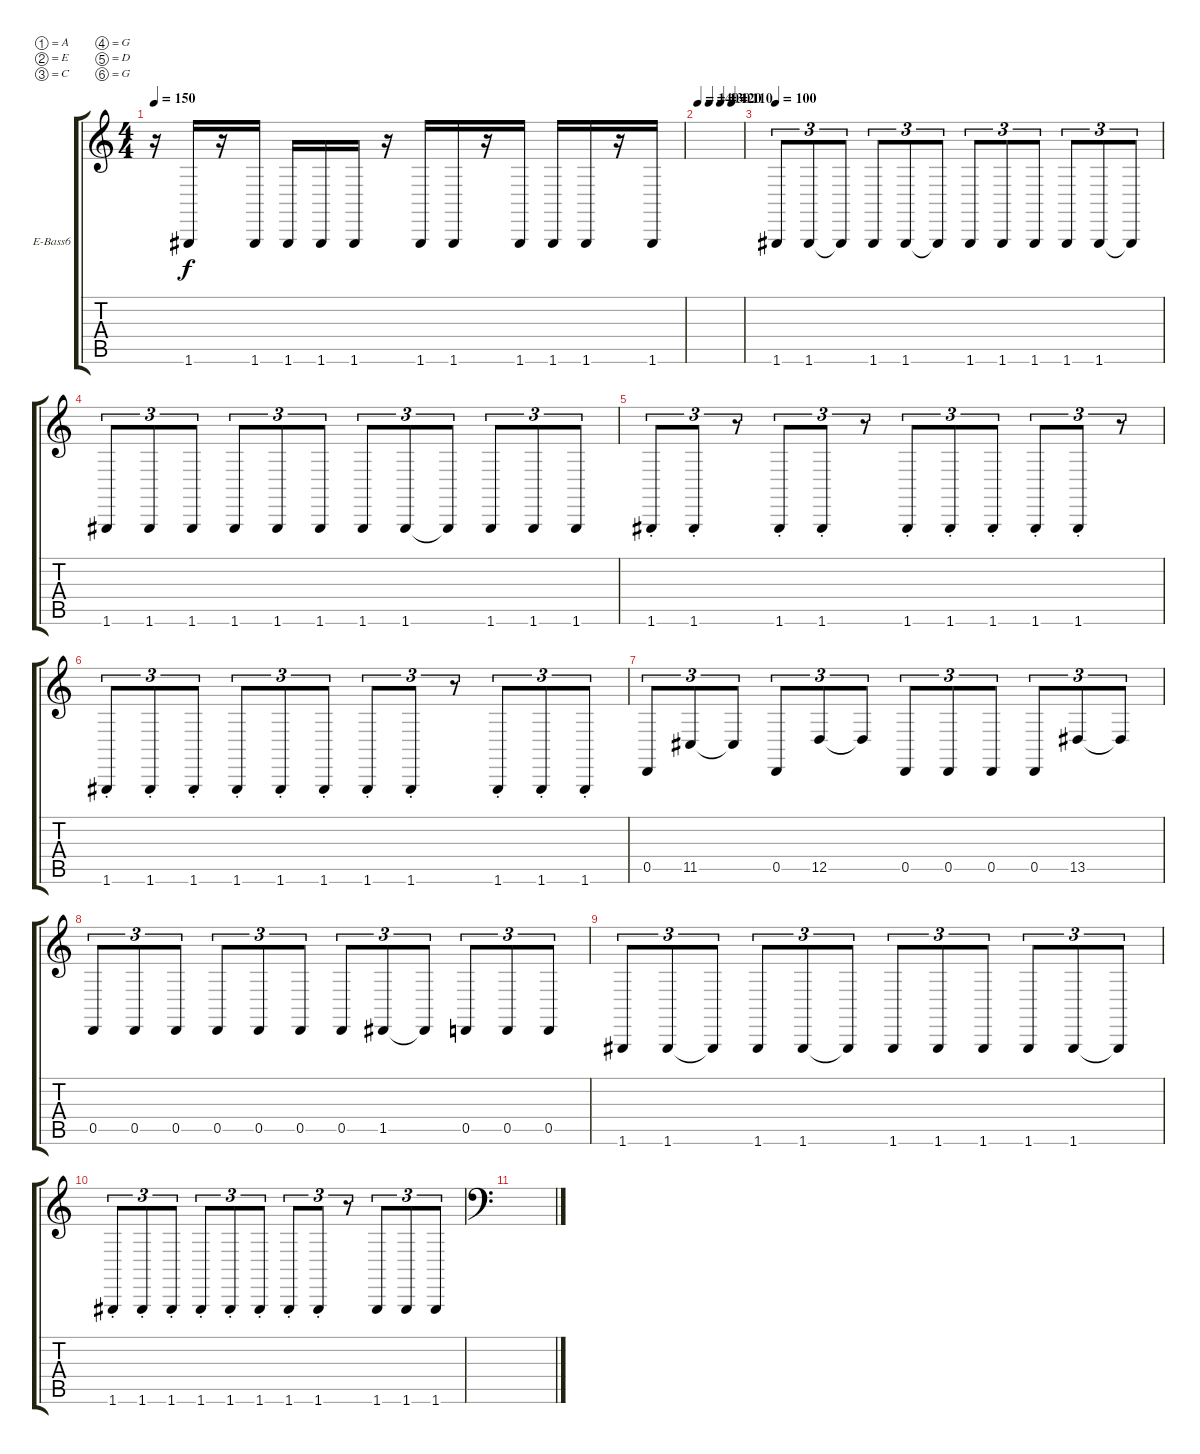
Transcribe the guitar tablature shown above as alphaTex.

\defaultSystemsLayout 4
\bracketExtendMode groupsimilarinstruments
\firstSystemTrackNameOrientation horizontal
\otherSystemsTrackNameOrientation horizontal
\track ("Bass" "E-Bass6") {instrument electricbassfinger}
\staff {score tabs}
\tuning (A2 E2 C2 G1 D1 G0)
\ts (4 4)
\tempo 150
\clef g2
\ks c
r.16{dy f} 1.6.16 r.16 1.6.16 1.6.16 1.6.16 1.6.16 r.16 1.6.16 1.6.16 r.16 1.6.16 1.6.16 1.6.16 r.16 1.6.16 |
\tempo 140
\tempo (130 0.25)
\tempo (120 0.5)
\tempo (110 0.75)
|
\tempo 100
1.6.8{tu (3 2)} 1.6.8{tu (3 2)} 1.6{t}.8{tu (3 2)} 1.6.8{tu (3 2)} 1.6.8{tu (3 2)} 1.6{t}.8{tu (3 2)} 1.6.8{tu (3 2)} 1.6.8{tu (3 2)} 1.6.8{tu (3 2)} 1.6.8{tu (3 2)} 1.6.8{tu (3 2)} 1.6{t}.8{tu (3 2)} |
1.6.8{tu (3 2)} 1.6.8{tu (3 2)} 1.6.8{tu (3 2)} 1.6.8{tu (3 2)} 1.6.8{tu (3 2)} 1.6.8{tu (3 2)} 1.6.8{tu (3 2)} 1.6.8{tu (3 2)} 1.6{t}.8{tu (3 2)} 1.6.8{tu (3 2)} 1.6.8{tu (3 2)} 1.6.8{tu (3 2)} |
1.6{st}.8{tu (3 2)} 1.6{st}.8{tu (3 2)} r.8{tu (3 2)} 1.6{st}.8{tu (3 2)} 1.6{st}.8{tu (3 2)} r.8{tu (3 2)} 1.6{st}.8{tu (3 2)} 1.6{st}.8{tu (3 2)} 1.6{st}.8{tu (3 2)} 1.6{st}.8{tu (3 2)} 1.6{st}.8{tu (3 2)} r.8{tu (3 2)} |
1.6{st}.8{tu (3 2)} 1.6{st}.8{tu (3 2)} 1.6{st}.8{tu (3 2)} 1.6{st}.8{tu (3 2)} 1.6{st}.8{tu (3 2)} 1.6{st}.8{tu (3 2)} 1.6{st}.8{tu (3 2)} 1.6{st}.8{tu (3 2)} r.8{tu (3 2)} 1.6{st}.8{tu (3 2)} 1.6{st}.8{tu (3 2)} 1.6{st}.8{tu (3 2)} |
0.5.8{tu (3 2)} 11.5.8{tu (3 2)} 11.5{t}.8{tu (3 2)} 0.5.8{tu (3 2)} 12.5.8{tu (3 2)} 12.5{t}.8{tu (3 2)} 0.5.8{tu (3 2)} 0.5.8{tu (3 2)} 0.5.8{tu (3 2)} 0.5.8{tu (3 2)} 13.5.8{tu (3 2)} 13.5{t}.8{tu (3 2)} |
0.5.8{tu (3 2)} 0.5.8{tu (3 2)} 0.5.8{tu (3 2)} 0.5.8{tu (3 2)} 0.5.8{tu (3 2)} 0.5.8{tu (3 2)} 0.5.8{tu (3 2)} 1.5.8{tu (3 2)} 1.5{t}.8{tu (3 2)} 0.5.8{tu (3 2)} 0.5.8{tu (3 2)} 0.5.8{tu (3 2)} |
1.6.8{tu (3 2)} 1.6.8{tu (3 2)} 1.6{t}.8{tu (3 2)} 1.6.8{tu (3 2)} 1.6.8{tu (3 2)} 1.6{t}.8{tu (3 2)} 1.6.8{tu (3 2)} 1.6.8{tu (3 2)} 1.6.8{tu (3 2)} 1.6.8{tu (3 2)} 1.6.8{tu (3 2)} 1.6{t}.8{tu (3 2)} |
1.6{st}.8{tu (3 2)} 1.6{st}.8{tu (3 2)} 1.6{st}.8{tu (3 2)} 1.6{st}.8{tu (3 2)} 1.6{st}.8{tu (3 2)} 1.6{st}.8{tu (3 2)} 1.6{st}.8{tu (3 2)} 1.6{st}.8{tu (3 2)} r.8{tu (3 2)} 1.6.8{tu (3 2)} 1.6.8{tu (3 2)} 1.6.8{tu (3 2)} |
\clef f4
